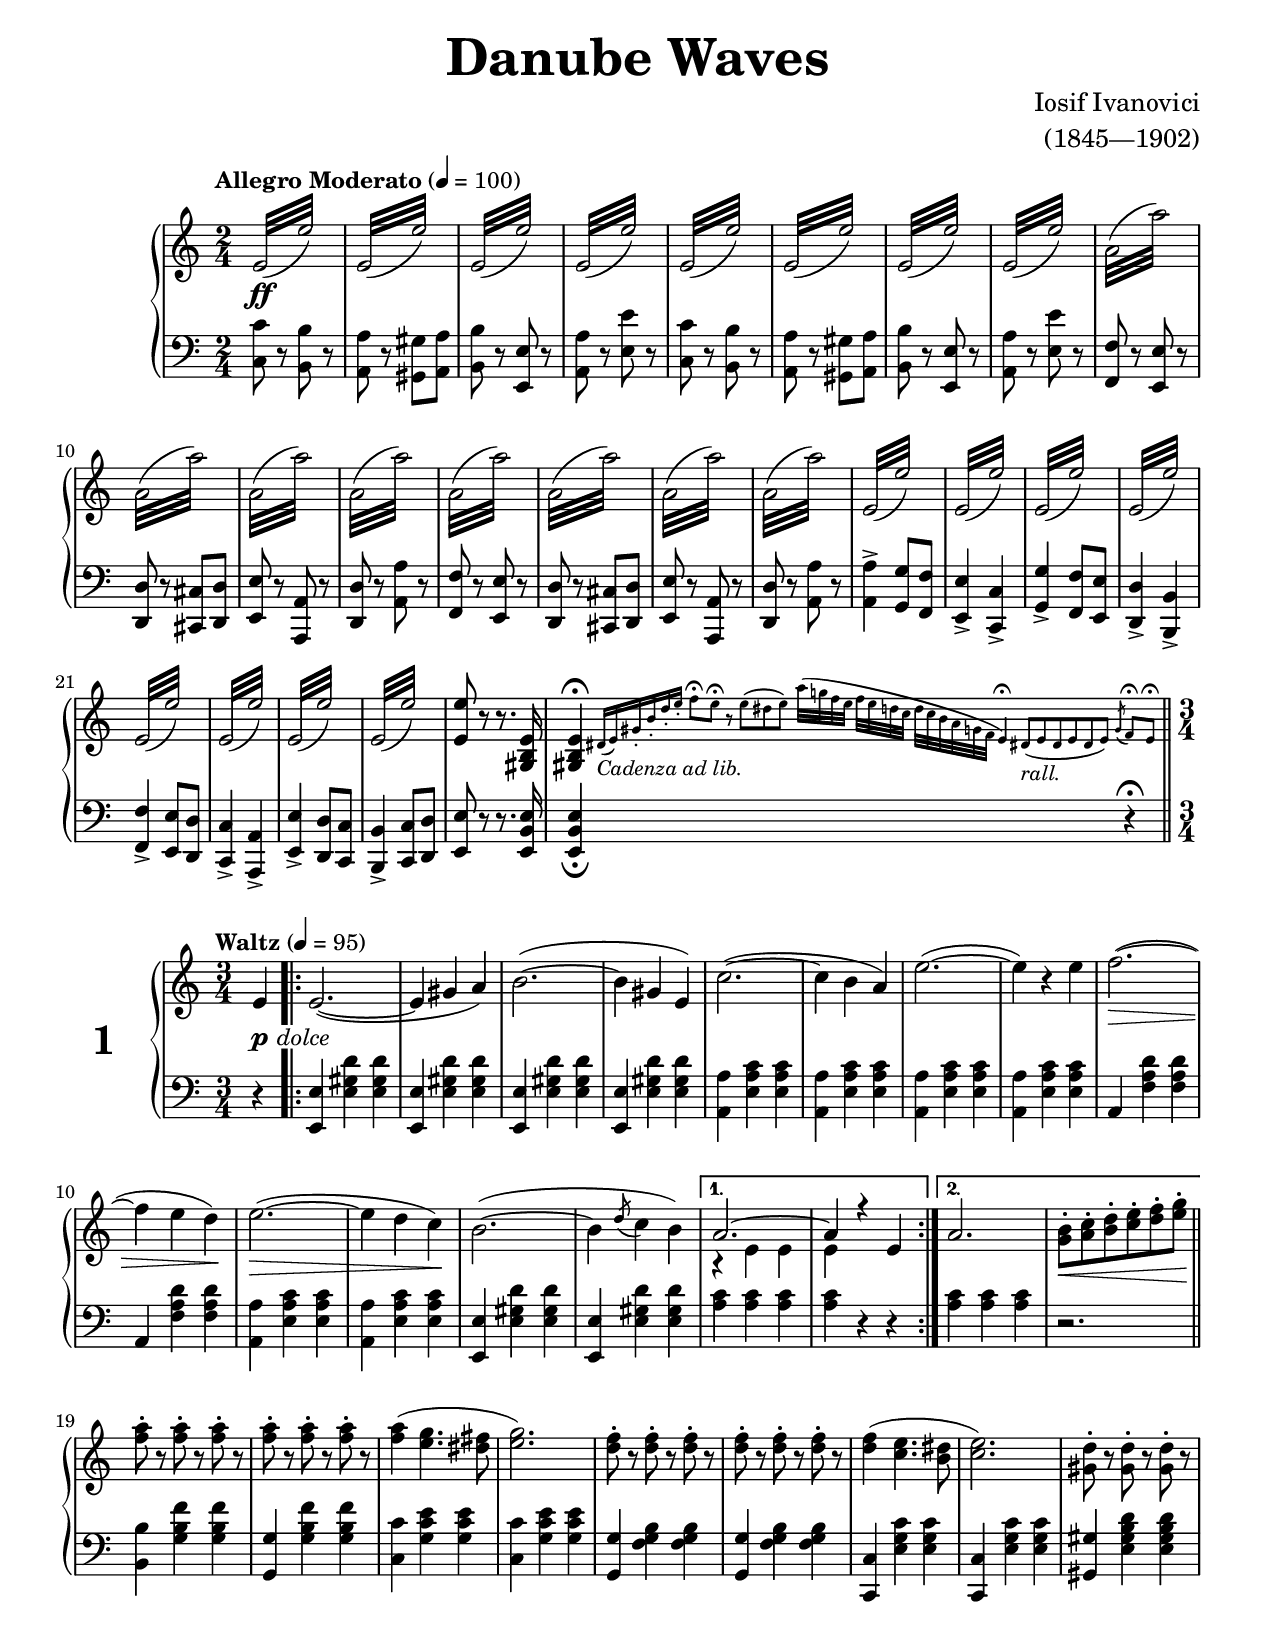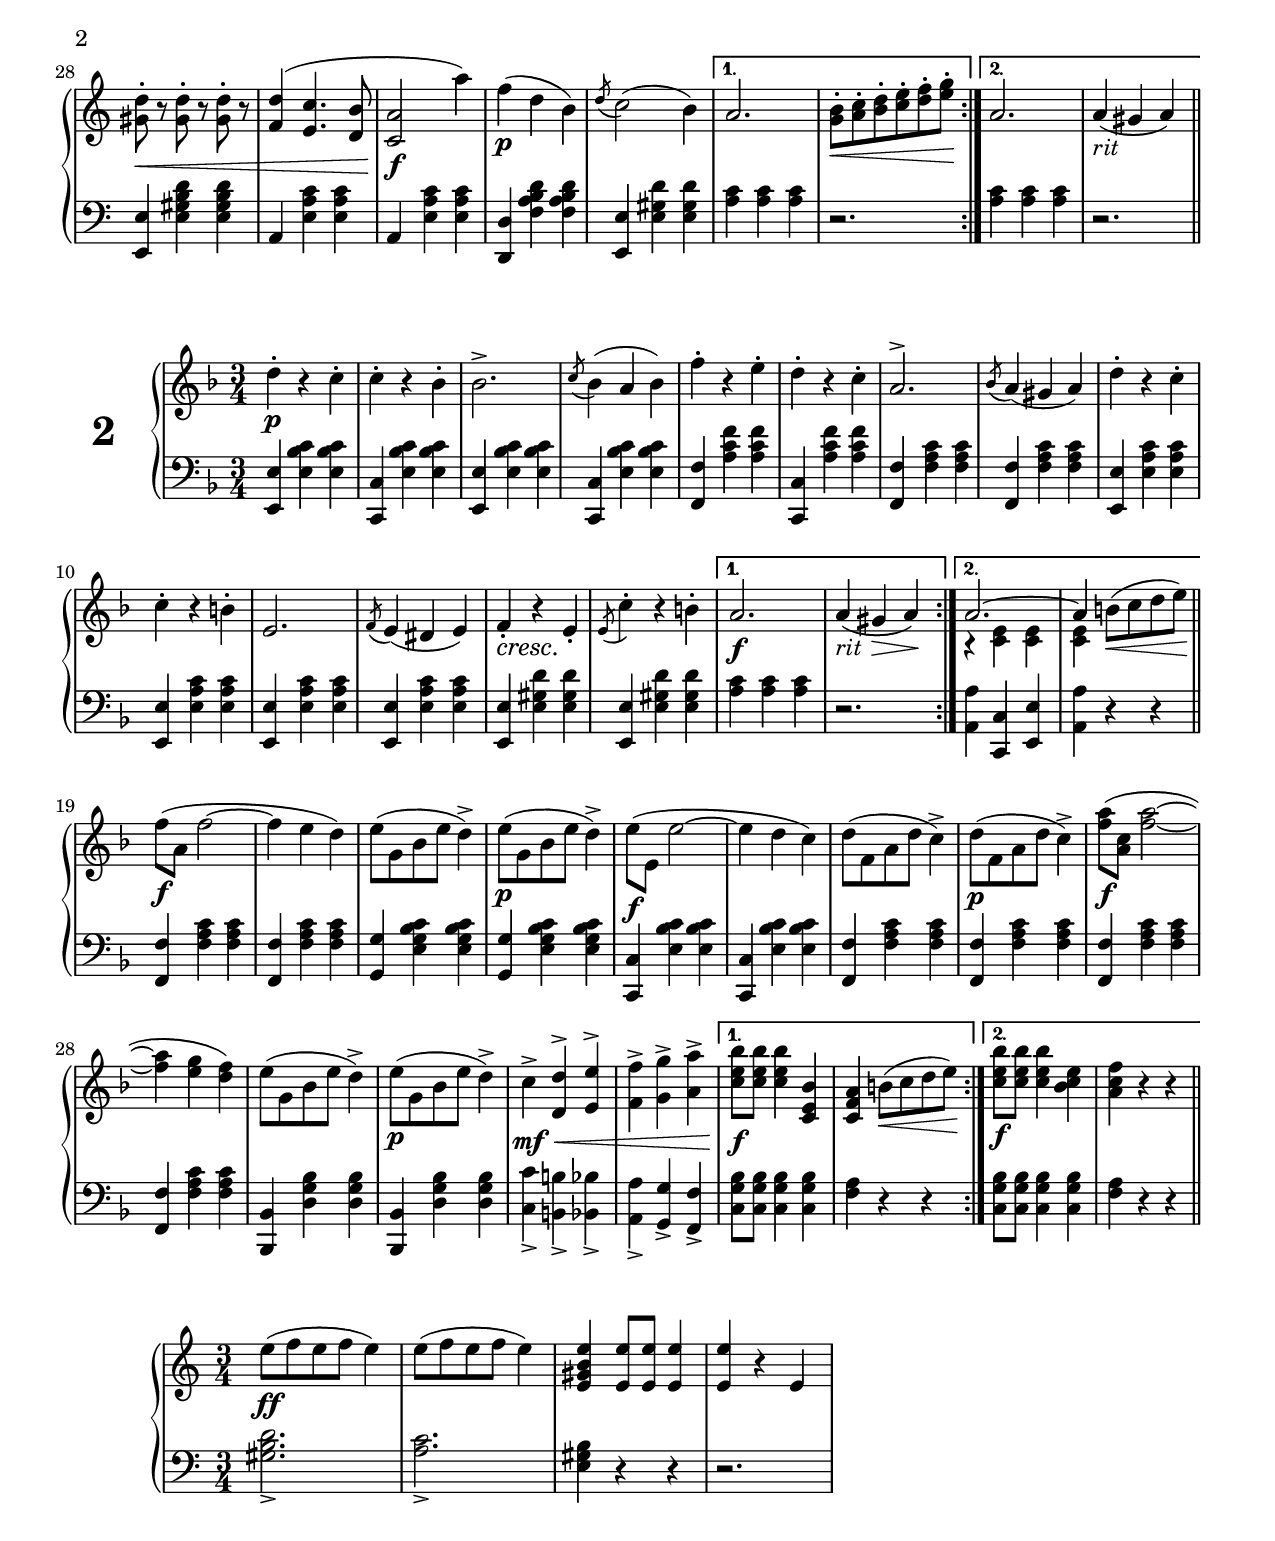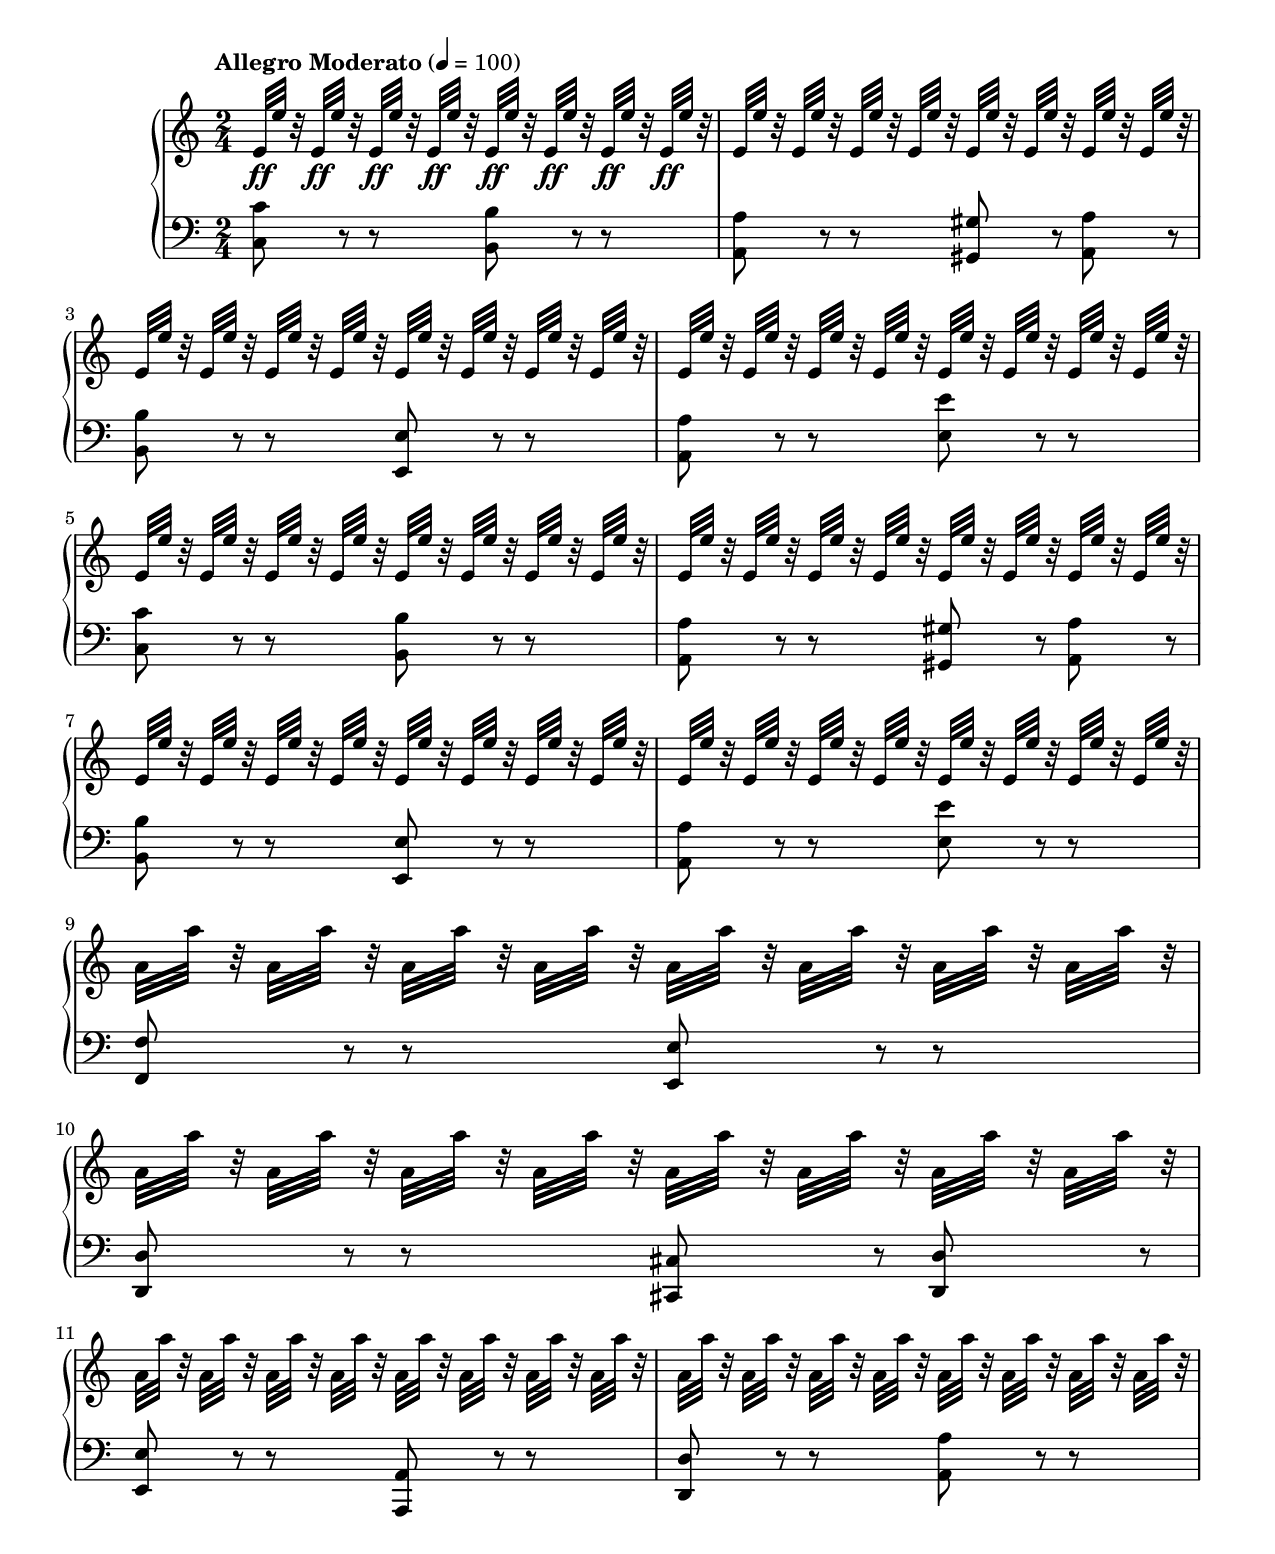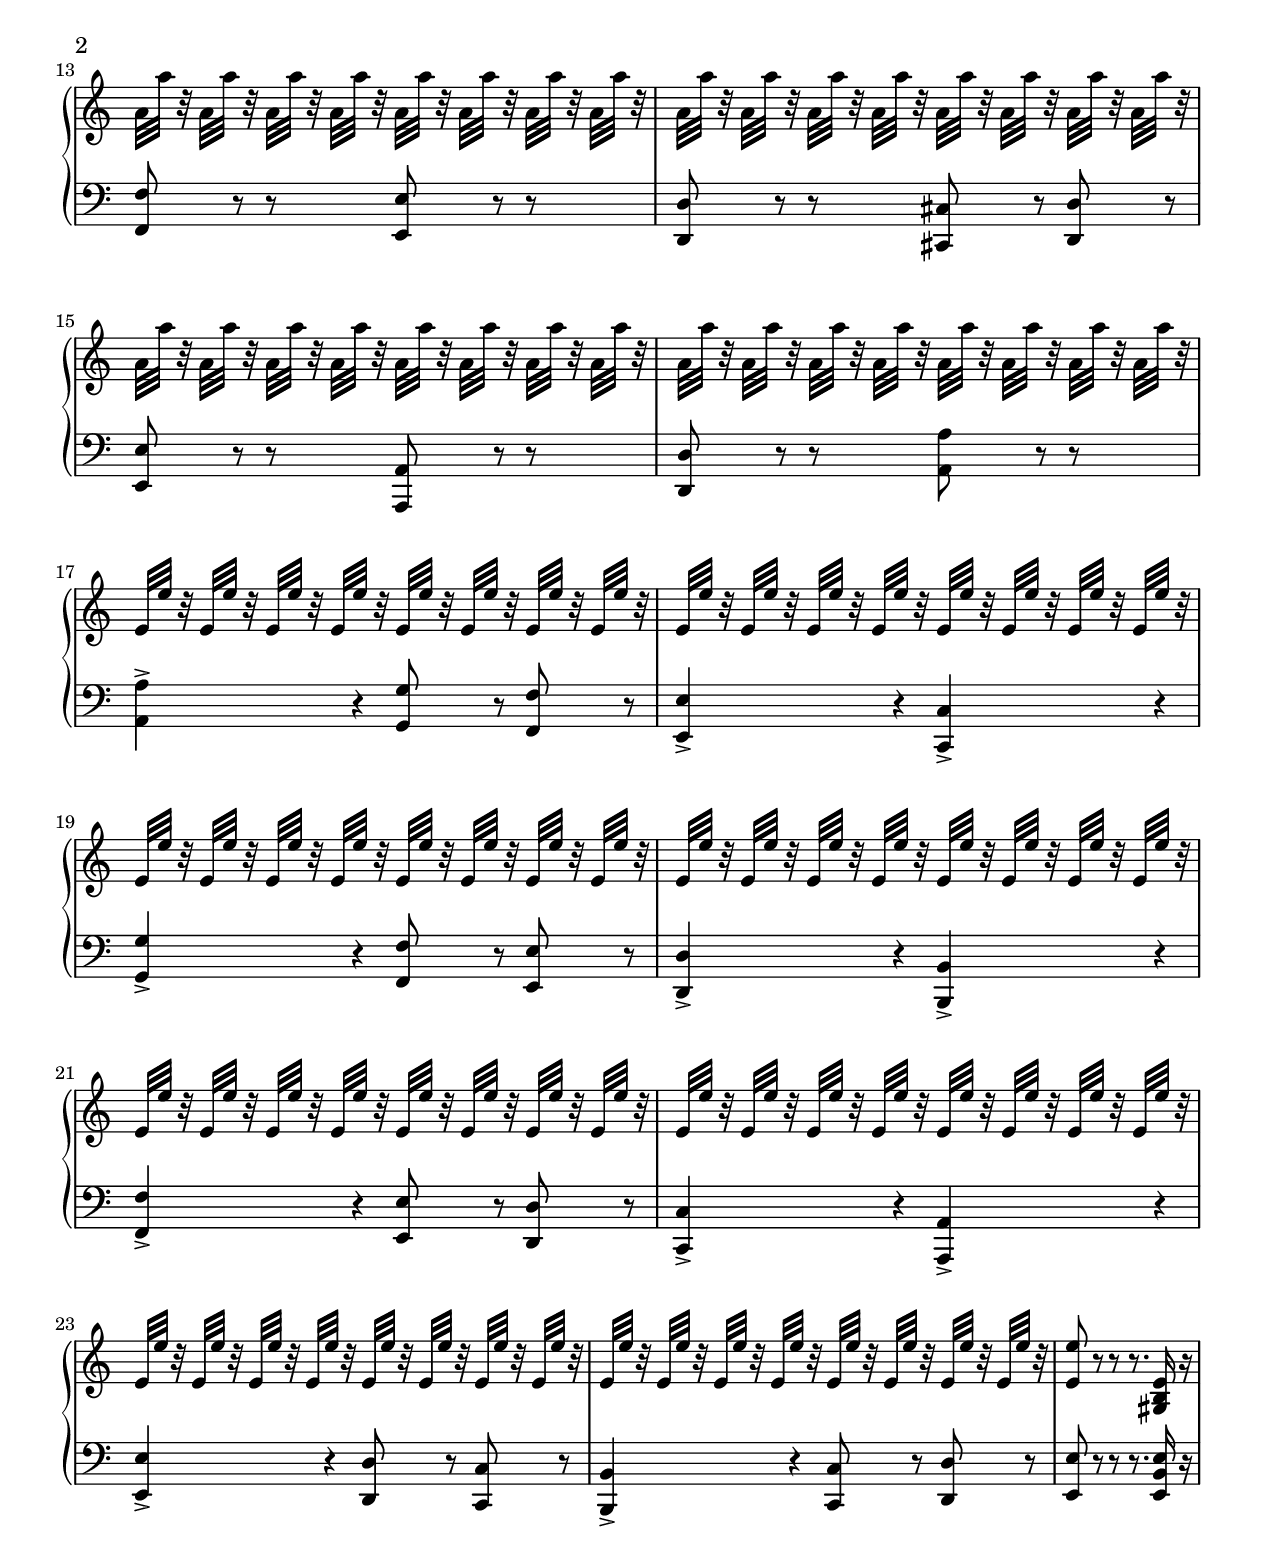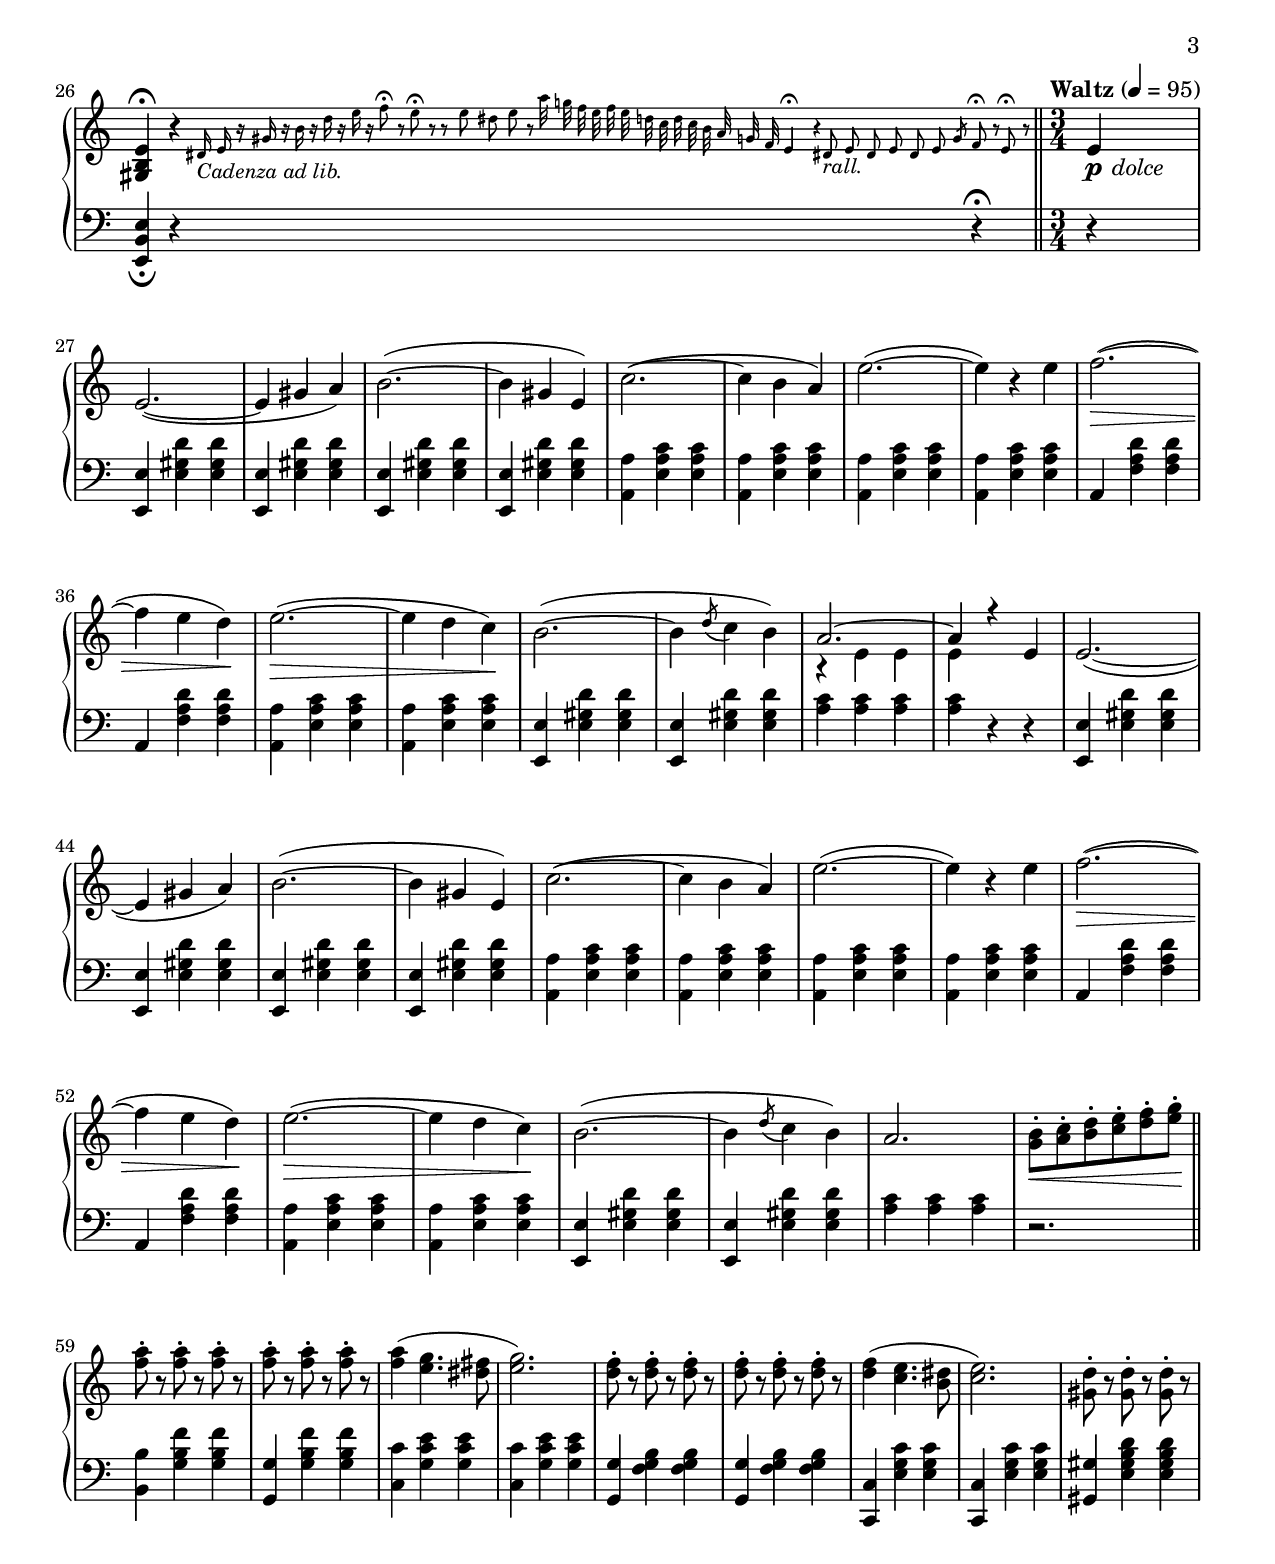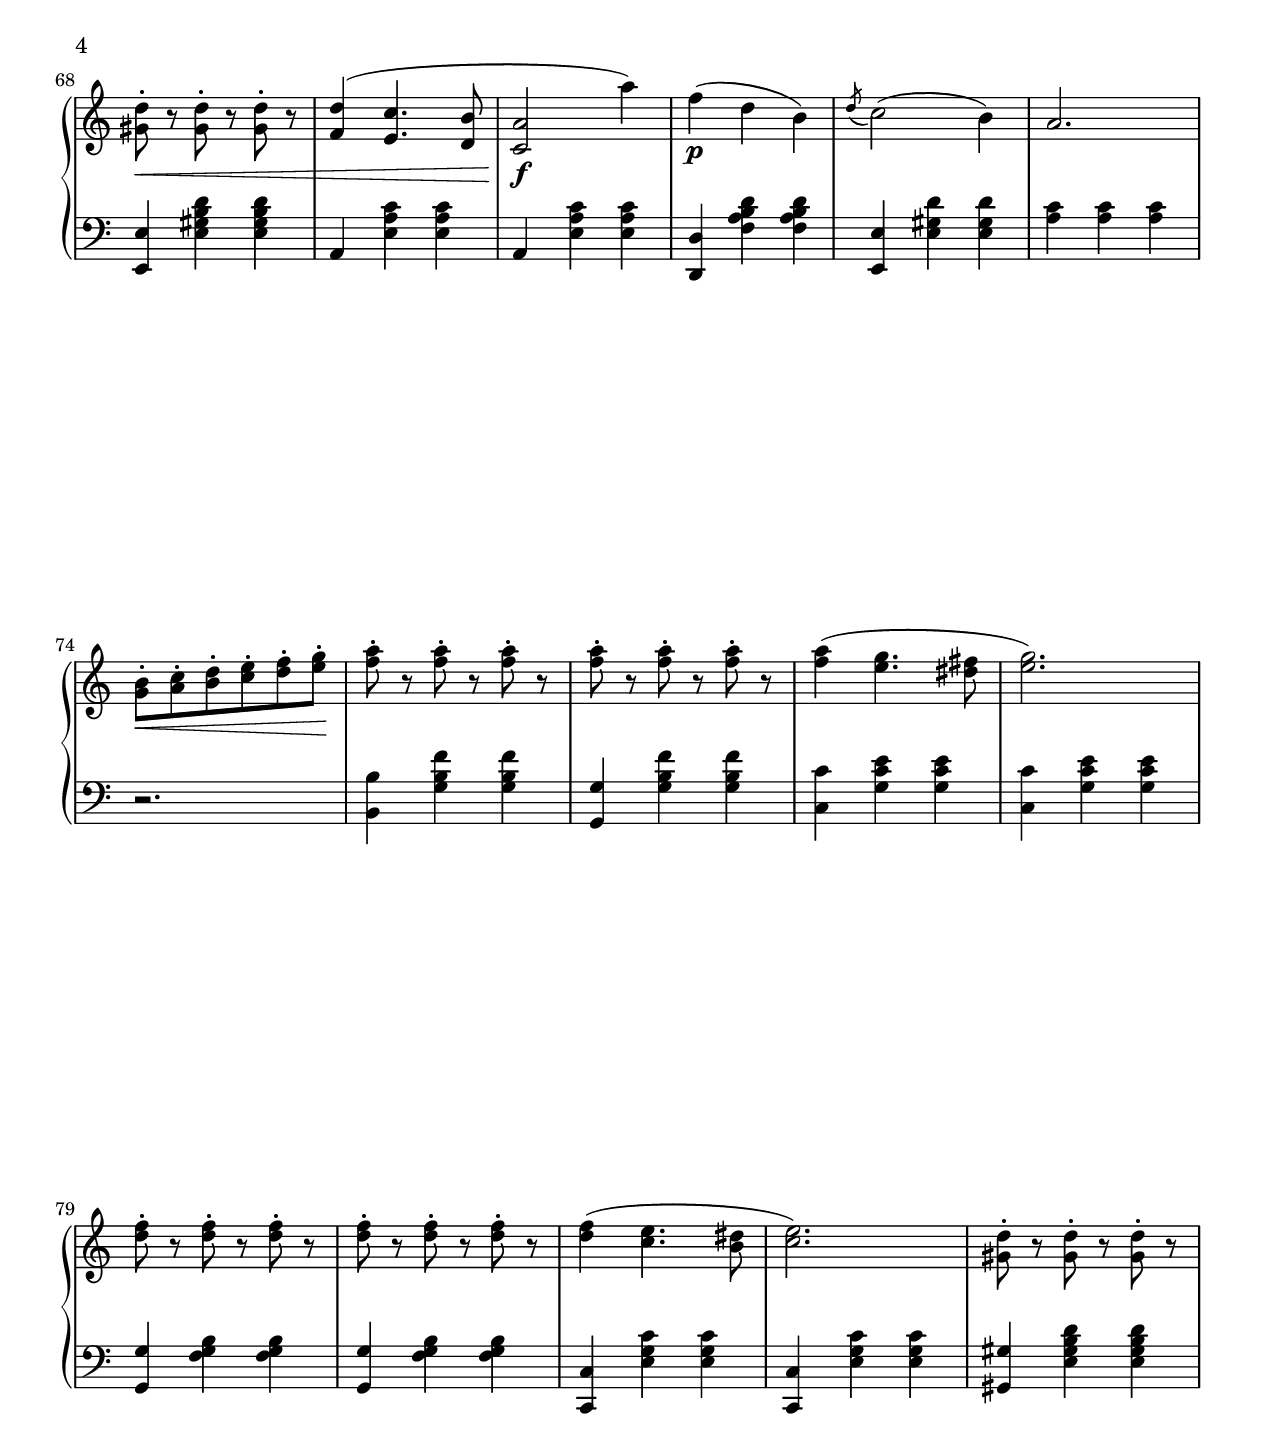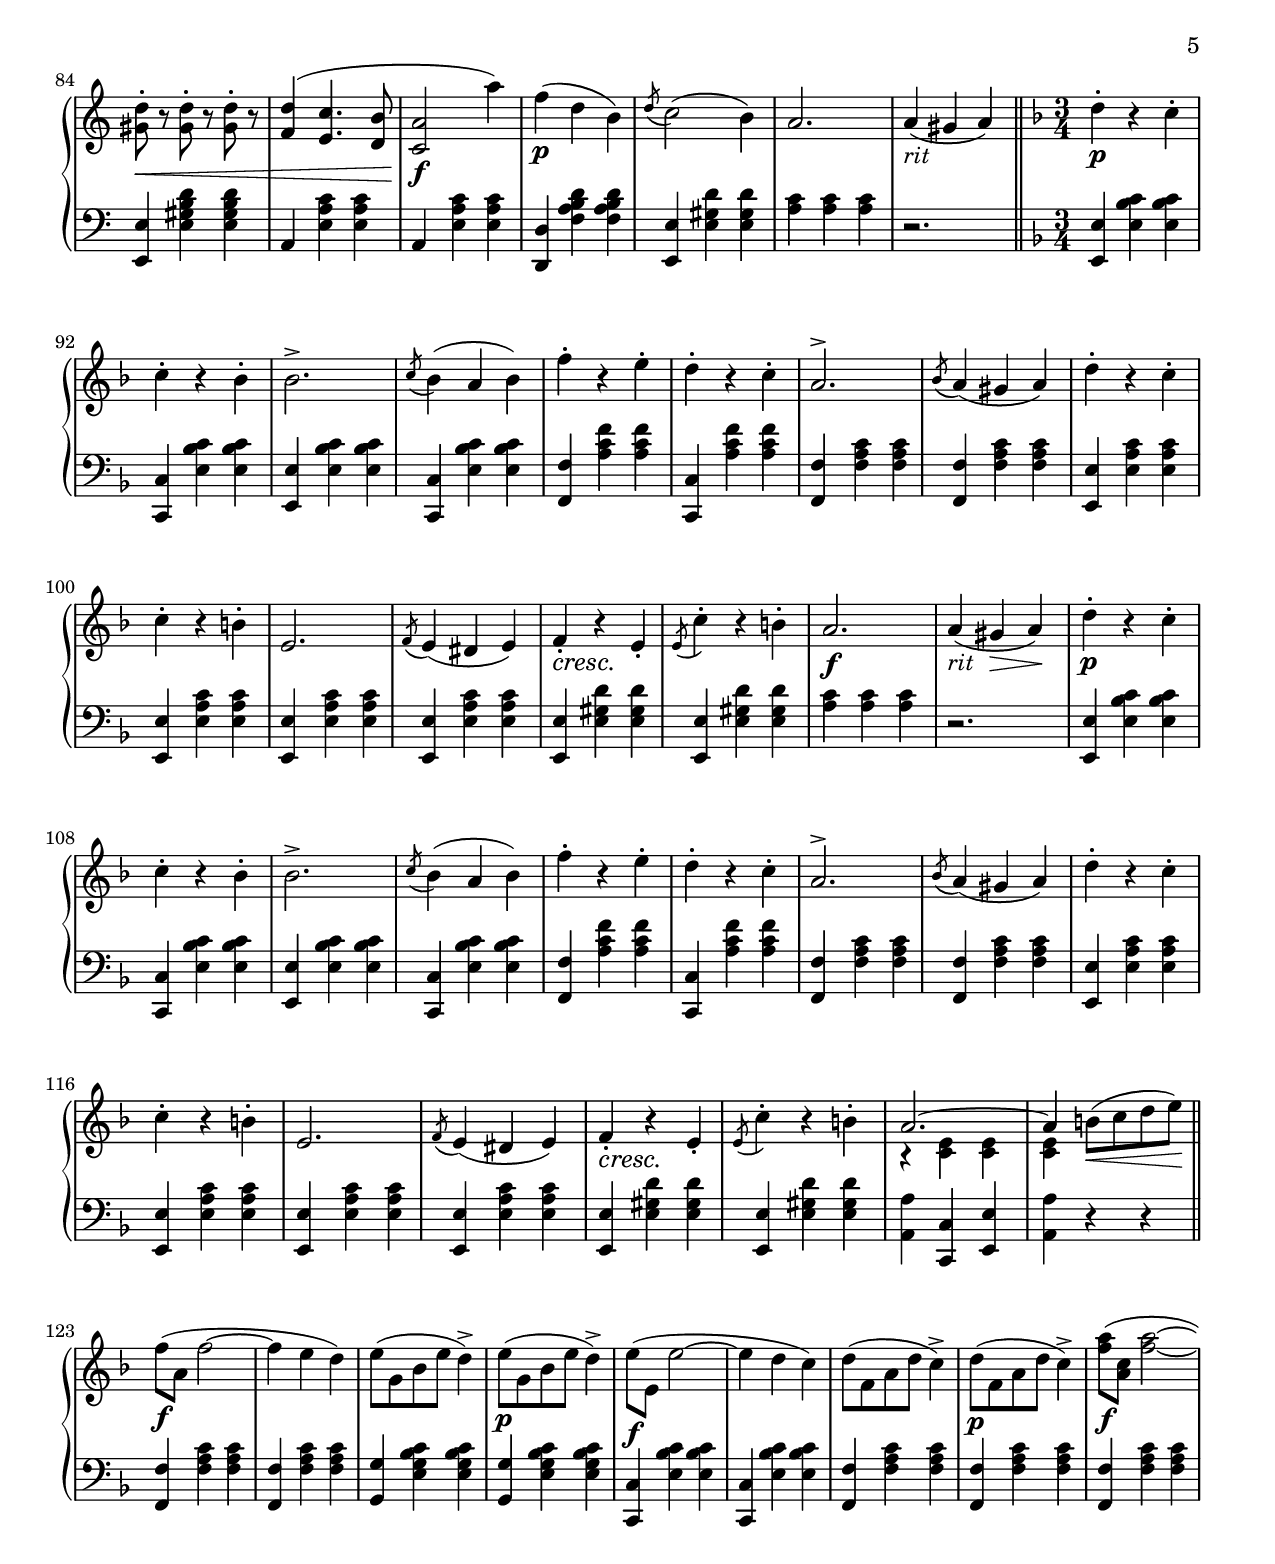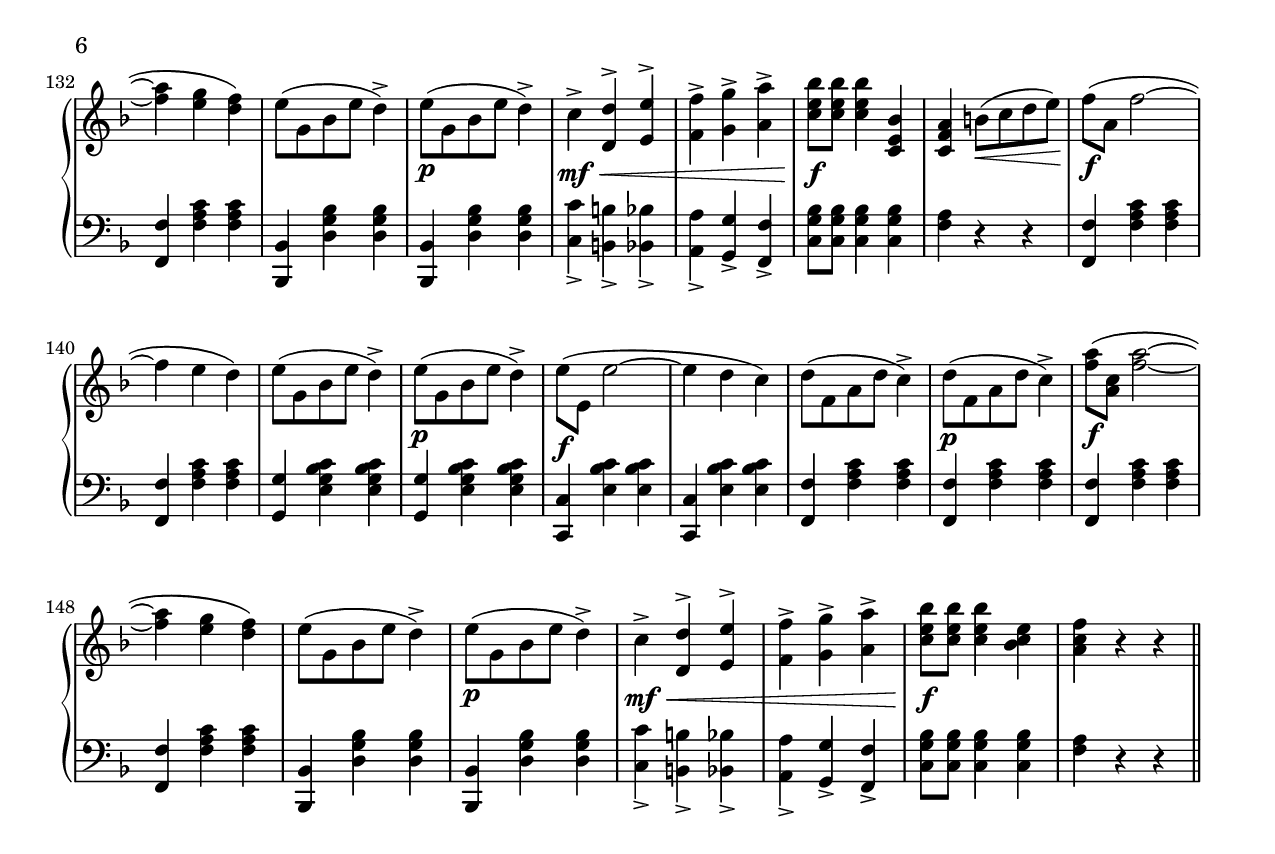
\version "2.22.0"
\include "articulate.ly"

\paper{
    #(set-paper-size "letter") 
    top-margin = 0.5\in
    bottom-margin = 0.5\in
    left-margin = 0.5\in
    right-margin = 0.5\in
}

#(set-global-staff-size 20)

PDolce = \tweak DynamicText.self-alignment-X #LEFT
#(make-dynamic-script
    (
        markup #:dynamic "p" #:italic "dolce"
    )
)

PDolceEx = \markup {\whiteout \dynamic p \italic \whiteout \pad-markup #0.3 dolce}

% ****************************** %
% VARIABLES %
% ****************************** %

% Intro, Right Hand

treme = \relative c' {
    \repeat tremolo 8 {e32( e'32)}
}

trema = \relative c'' {
    \repeat tremolo 8 {a32( a'32)}
}

% Score 1, Part 1, Left Hand

EDomSevMV = \relative c {
    <e e,>4 <e gis d'>4 <e gis d'>4
}

AMinSecInvDub = \relative c {
    a4 <e' a c>4 <e a c>4 
}

DMinOA = \relative c {
    a4 <f' a d>4 <f a d>4
}

AMinFinish = \relative c' {
    <c a>4 q4 q4
}

% Score 1, Part 2, Left Hand

GDomSevOB = \relative c' {
    <b b,>4 <g b f'>4 q4
}

GDomSevR = \relative c' {
    <g g,>4 <g b f'>4 q4
}

CIIndInv = \relative c' {
    <c c,>4 <e c g>4 q4
}

GDomSevIIIrdInv = \relative c' {
    <g g,>4 <f g b>4 q4
}

CFirstInv = \relative c {
    <c c,>4 <e g c>4 q4
}

EDomSevOGis = \relative c' {
    <gis gis,>4 <e gis b d>4 q4
}

EDomSev = \relative c {
    <e e,>4 <e gis b d>4 q4
}

AMinSecInv = \relative c' {
    <a a,>4 <e a c>4 q4
}

AMinSevDimVSecInvOD = \relative c {
    <d d,>4 <f a b d>4 q4
}

% Score 2, Part 1, Left Hand

CDomSevIstInvOEMV = \relative c {
    <e e,>4 <e bes' c>4 q4
}

CDomSevIstInvRMV = \relative c {
    <c c,>4 <e bes' c>4 q4
}

FIstInvR = \relative c {
    <f f,>4 <a c f>4 q4
}

FIstInvOC = \relative c {
    <c c,>4 <a' c f>4 q4
}

FRR = \relative c {
    <f f,>4 <f a c>4 q4
}

ASecInvOE = \relative c {
    <e e,>4 <e a c>4 q4
}

AMinFinishOctave = \relative c {
    <a a'>4 <c c,>4 <e e,>4 | <a a,>4 r4 r4
}

% Score 2, Part 2, Left Hand

CDomSevIstInvOG = \relative c' {
    <g g,>4 <e g bes c>4 q4
}

GMinSecInvOBes = \relative c {
    <bes bes,>4 <d g bes>4 q4
}

% Score 3, Part 1, Left Hand

AMinSevDimVSecInvR = \relative c {
    a4 <f' a b d>4 q4
}

% ****************************** %
% VOICES %
% ****************************** %

% Intro, Left Hand

sinintune = \relative c' {
    <c c,>8 r <b b,> r | <a a,>8 r <gis gis,> <a a,> |
    <b b,>8 r <e, e,> r | <a a,>8 r <e' e,> r |
}

sininteux = \relative c {
    <f f,>8 r <e e,> r | <d d,>8 r <cis cis,> <d d,> |
    <e e,>8 r <a, a,> r | <d d,>8 r <a' a,> r |
}

sinintois = \relative c' {
    <a  a,>4-> <g g,>8 <f f,> | <e e,>4-> <c c,>4-> |
    <g' g,>4-> <f f,>8 <e e,> | <d d,>4-> <b b,>4-> |
    <f' f,>4-> <e e,>8 <d d,> | <c c,>4-> <a a,>4-> |
    <e' e,>4-> <d d,>8 <c c,> | <b b,>4-> <c c,>8 <d d,> |
    <e e,>8 r8 r8. <e b e,>16 |
}

% Score 1, Part 1, Right Hand

dexuneone = \relative c' {
    e2.~( | e4 gis a) | b2.~( | b4 gis e) |
    c'2.~( | c4 b a) | e'2.~( | e4) r e |
    f2.~(\> | \break f4 e d)\! | e2.~(\> | e4 d c)\! |
    b2.~( | b4 \acciaccatura d8 c4 b) |
}

% Score 1, Part 2, Right Hand

dexunetwo = \relative c''' {
    <a f>8-. r q-. r q-. r | q8-. r q-. r q-. r |
    <a f>4( <g e>4. <fis dis>8 | <g e>2.) |
    <f d>8-. r q-. r q-. r | q8-. r q-. r q-. r |
    <f d>4( <e c>4. <dis b>8 | <e c>2.) |
    <d gis,>8-. r q-. r q-. r | \pageBreak
    q8-.\< r q-. r q-. r | <d f,>4( <c e,>4. <b d,>8 | 
    <a c,>2\f a'4) | f4(\p d b) | \acciaccatura d8 c2( b4) |
}

% Score 2, Part 1, Right Hand

dexdeuxone = \relative c'' {
    d4^.\p  r c^. | c4^. r bes^. | bes2.^> | \acciaccatura c8 bes4( a bes) |
    f'4^. r e^. | d4^. r c^. | a2.^> | \acciaccatura bes8 a4( gis a) |
    d4^.  r c^. | \break c4^. r b!^. | e,2. | \acciaccatura f8 e4( dis e) |
    \once \override DynamicTextSpanner.style = #'none 
    f4_.\cresc  r e_. | \acciaccatura e8 c'4^. r4 b!^.\! |
}

% Score 2, Part 2, Right Hand

dexdeuxtwo = \relative c'' {
    f8(\f a, f'2~ | f4 e d) | e8( g, bes e d4^>) | e8(\p g, bes e d4^>) |
    e8_[(\f e,] e'2~ | e4 d c) | d8(_[ f, a d] c4^>) | d8(\p_[ f, a d] c4^>) |
    <f a>8(\f <c a> <f a>2~ | \break <f a>4 <e g> <d f>) |  
    e8( g, bes e d4^>) | e8(\p g, bes e d4^>) |
    c4^>\mf\< <d d,>^> <e e,>^> | <f f,>4^> <g g,>^> <a a,>^> |
}

% ****************************** %
% SUB COMBINATION %
% ****************************** %

dexintro = \relative c' {
    \clef treble
    \key a \minor
    \time 2/4
    \tempo "Allegro Moderato" 4 = 100

    \repeat tremolo 8 {e32\ff ( e'32)}
    \treme \treme \treme \treme \treme \treme \treme
    \trema \break \trema \trema \trema \trema \trema \trema \trema
    \treme \treme \treme \treme \break \treme \treme \treme \treme
    <e, e'>8 r8 r8. <e b gis>16 
    \cadenzaOn
    <e b gis>4\fermata
    \magnifyMusic 0.63 {
        \override Score.SpacingSpanner.spacing-increment = #(* 1.2 0.63)
        dis16_\markup {\italic \fontsize #3 "Cadenza ad lib."}([ e) gis-. b-. d-. e-.]
        f8\fermata[ e\fermata] r e([ dis e)] a32([ g! f e] f[ e d! c]
        d_[ c b a g! f] e4\fermata) dis!8([_\markup{\italic \fontsize #3 "rall."} 
        e dis e dis e)] \acciaccatura g8 f8\fermata[ e\fermata]
    }
    \cadenzaOff

    \bar "||" \time 3/4
}

sinintro = \relative c' {
    \clef bass
    \key c \major
    \time 2/4

    \sinintune \sinintune
    \sininteux \sininteux
    \sinintois
    \cadenzaOn
    <e, b e,>4_\fermata
    s1 s1 s2 s16
    r4\fermata
    \cadenzaOff

    \bar "||" \time 3/4
}

dexune = \relative c' {
    \clef treble
    \key a \minor
    \time 3/4
    \tempo "Waltz" 4 = 95

    \partial 4 e4_\PDolceEx |
    \repeat volta 2 {
        \dexuneone
    }
    \alternative {
        \relative c'' {
            <<
            {a2.~ | a4 r e}
            \\
            {r4 e e | e s2}
            >>
        }
        \relative c'' {
            a2. | <b g>8^.\< <c a>^. <d b>^. <e c>^. <f d>^. <g e>^.\! \bar "||" \break
        }
    }
    \repeat volta 2 {
        \dexunetwo
    }
    \alternative {
        \relative c'' {
            a2. | <b g>8^.\< <c a>^. <d b>^. <e c>^. <f d>^. <g e>^.\!
        }
        \relative c''{
            a2. | a4(_\markup {\italic "rit"} gis a) \bar "||"
        }
    }
}

sinune = \relative c' {
    \clef bass
    \key a \minor
    \time 3/4

    \partial 4 r4 |
    \repeat volta 2 {
        \repeat unfold 4 {\EDomSevMV | }
        \repeat unfold 4 {\AMinSecInv | }
        \DMinOA | \DMinOA | \AMinSecInv 
        \AMinSecInv | \EDomSevMV | \EDomSevMV
    }
    \alternative {
        {\AMinFinish | <c a>4 r4 r4}
        {\AMinFinish | r2.}
    }
    \repeat volta 2 {
        \GDomSevOB | \GDomSevR | \CIIndInv | \CIIndInv |
        \GDomSevIIIrdInv | \GDomSevIIIrdInv |
        \CFirstInv | \CFirstInv | \EDomSevOGis | \EDomSev |
        \AMinSecInvDub | \AMinSecInvDub |
        \AMinSevDimVSecInvOD | \EDomSevMV
    }
    \alternative {
        {\AMinFinish | r2.}
        {\AMinFinish | r2.}
    }
}

dexdeux = {
    \clef treble
    \key f \major
    \time 3/4

    \repeat volta 2 {\dexdeuxone}
    \alternative {
        \relative c''{
            a2.\f | a4(_\markup {\italic "rit"} gis\> a\!)
        }
        {
            <<
                \new Voice \relative c'' { \voiceOne a2.~ | a4 b!8_[(\< c d e])\!}
                \new Voice \relative c' { \voiceTwo r4 <e c> <e c> | <e c> s2 \bar "||" \break}
            >>
        }
    }
    \repeat volta 2 {\dexdeuxtwo}
    \alternative {
        \relative c'''{
            <bes e, c>8\f q8 q4 <bes, e, c>4 | <a f c> b!8_[(\< c d e])\!
        }
        \relative c'''{
            <bes e, c>8\f q8 q4 <bes, c e>4 | <a c f>4 r r | \break \bar "||"
        }
    }
}

sindeux = {
    \clef bass
    \key f \major
    \time 3/4

    \repeat volta 2 {
        \CDomSevIstInvOEMV \CDomSevIstInvRMV
        \CDomSevIstInvOEMV \CDomSevIstInvRMV
        \FIstInvR \FIstInvOC \FRR \FRR 
        \ASecInvOE \ASecInvOE \ASecInvOE \ASecInvOE
        \EDomSevMV \EDomSevMV
    }
    \alternative {
        {\AMinFinish | r2.}
        {\AMinFinishOctave}
    }
    \repeat volta 2 {
        \FRR \FRR \CDomSevIstInvOG \CDomSevIstInvOG 
        \CDomSevIstInvRMV \CDomSevIstInvRMV \FRR \FRR 
        \FRR \FRR \GMinSecInvOBes \GMinSecInvOBes 
        <c' c>4_> <b! b,!>_> <bes! bes,!>_> |
        <a a,>4_> <g g,>_> <f f,>_> |
    }
    \alternative {
        \relative c' {
            <bes g c,>8 q8 q4 q4 | <a f>4 r r |
        }
        \relative c' {
            <bes g c,>8 q8 q4 q4 | <a f>4 r r |
        }
    }
}

dextrois = {
    \clef treble
    \key a \minor
    \time 3/4

    e''8(\ff f'' e'' f'' e''4) | e''8( f'' e'' f'' e''4) |
    <e' gis' b' e''>4 <e' e''>8 q q4 | q4 r4 e' |
}

sintrois = {
    \clef bass
    \key a \minor
    \time 3/4

    <gis b d'>2._> | <a c'>2._> | <e gis b>4 r4 r4 | r2. |
}

% ****************************** %
% COMBINATION %
% ****************************** %

\book{
    \paper{
        #(set-paper-size "letter")
    }
    \header {
        title = \markup { \fontsize #3 "Danube Waves"}
        composer = \markup { \fontsize #1 "Iosif Ivanovici"}
        arranger = \markup { \fontsize #1 "(1845—1902)"}
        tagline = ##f
    }
    \score{
        \layout{}
        \new PianoStaff <<
            \new Staff = "dexterint" \dexintro
            \new Staff = "sinisterint" \sinintro
        >>
    }
    \score{
        \layout{}
        \new PianoStaff \with {
            instrumentName = \markup{
                \bold \fontsize #5 "1"
            }
        } <<
            \new Staff = "dexterune" \dexune
            \new Staff = "sinisterune" \sinune
        >>
    }
    \score{
        \layout{}
        \new PianoStaff \with {
            instrumentName = \markup{
                \bold \fontsize #5 "2"
            }
        } <<
            \new Staff = "dexterdeux" \dexdeux
            \new Staff = "sinisterdeux" \sindeux
        >>
    }
    \score{
        \layout{}
        \new PianoStaff \with {
            intrumentName = \markup{
                \bold \fontsize #5 "3"
            }
        } <<
            \new Staff = "dextertrois" \dextrois
            \new Staff = "sinistertrois" \sintrois
        >>
    }
}
\book{
    \score{
        \new PianoStaff <<
             \new Staff = "rightmuse" {
                \articulate{\dexintro} \unfoldRepeats{\dexune \dexdeux}
            }
            \new Staff = "leftmues" {
                \articulate{\sinintro} \unfoldRepeats{\sinune \sindeux}
            }
        >>
        \midi{}
        \layout{}
    }
    \paper{}
}